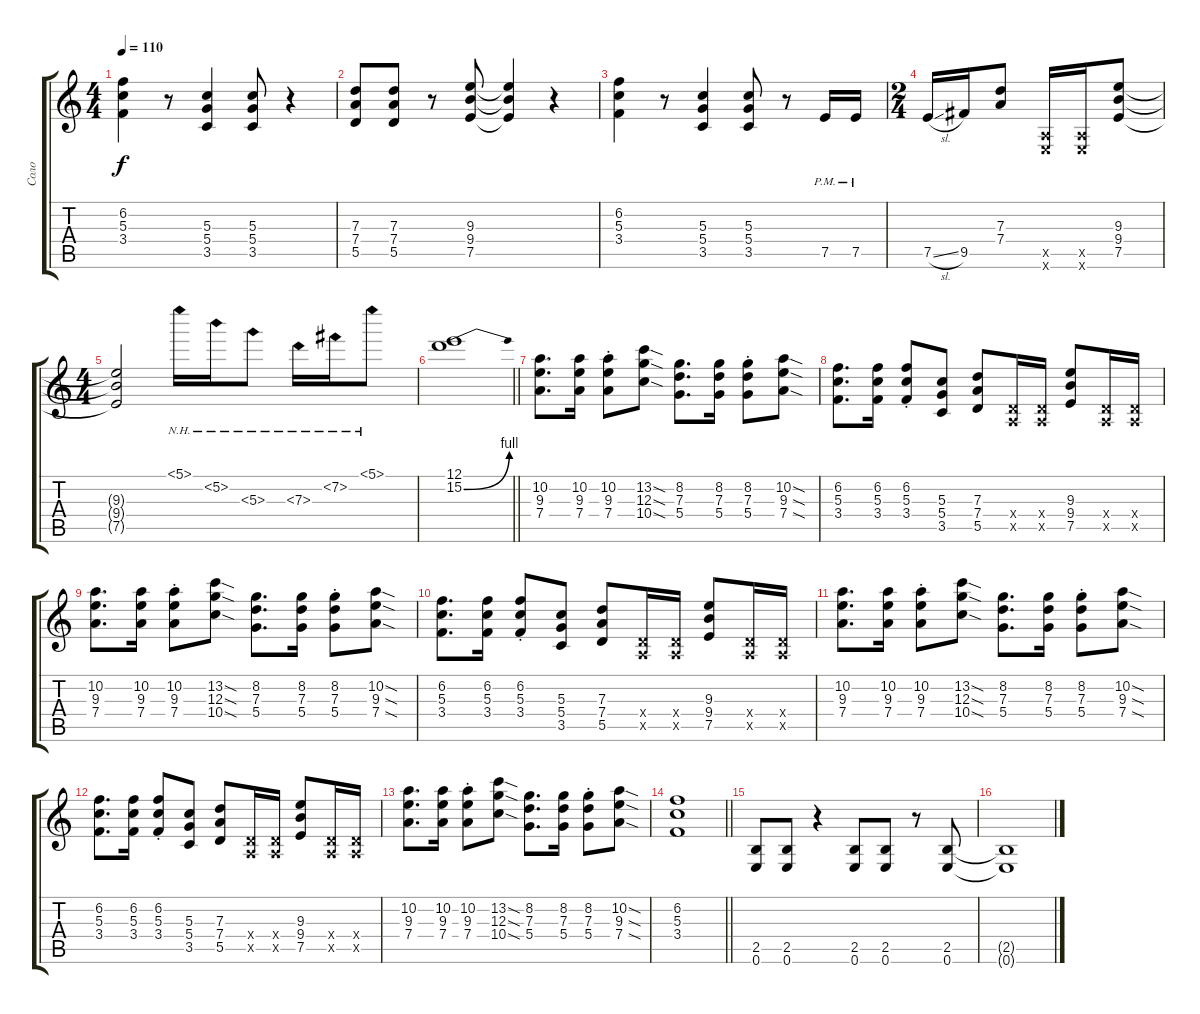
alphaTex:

\track (" Соло " " Соло ") {instrument distortionguitar}
\staff {score tabs}
\tuning (E4 B3 G3 D3 A2 E2) {hide}
\ts (4 4)
\tempo 110
\clef g2
\ks c
(6.2 5.3 3.4).4{dy f} r.8 (5.3 5.4 3.5).4 (5.3 5.4 3.5).8 r.4 |
(7.3 7.4 5.5).8 (7.3 7.4 5.5).8 r.8 (9.3 9.4 7.5).8 (9.3{t} 9.4{t} 7.5{t}).4 r.4 |
(6.2 5.3 3.4).4 r.8 (5.3 5.4 3.5).4 (5.3 5.4 3.5).8 r.8 7.5{pm}.16 7.5{pm}.16 |
\ts (2 4)
7.5{sl}.16 9.5.16 (7.3 7.4).8 (0.5{x} 0.6{x}).16 (0.5{x} 0.6{x}).16 (9.3 9.4 7.5).8 |
\ts (4 4)
(9.3{t} 9.4{t} 7.5{t}).2 5.1{nh}.16 5.2{nh}.16 5.3{nh}.8 7.3{nh}.16 7.2{nh}.16 5.1{nh}.8 |
\barLineRight lightlight
(12.1 15.2{be (bend 0 0 60 4)}).1 |
(10.2 9.3 7.4).8{d} (10.2 9.3 7.4).16 (10.2{st} 9.3{st} 7.4{st}).8 (13.2{sod} 12.3{sod} 10.4{sod}).8 (8.2 7.3 5.4).8{d} (8.2 7.3 5.4).16 (8.2{st} 7.3{st} 5.4{st}).8 (10.2{sod} 9.3{sod} 7.4{sod}).8 |
(6.2 5.3 3.4).8{d} (6.2 5.3 3.4).16 (6.2{st} 5.3{st} 3.4{st}).8 (5.3 5.4 3.5).8 (7.3 7.4 5.5).8 (0.4{x} 0.5{x}).16 (0.4{x} 0.5{x}).16 (9.3 9.4 7.5).8 (0.4{x} 0.5{x}).16 (0.4{x} 0.5{x}).16 |
(10.2 9.3 7.4).8{d} (10.2 9.3 7.4).16 (10.2{st} 9.3{st} 7.4{st}).8 (13.2{sod} 12.3{sod} 10.4{sod}).8 (8.2 7.3 5.4).8{d} (8.2 7.3 5.4).16 (8.2{st} 7.3{st} 5.4{st}).8 (10.2{sod} 9.3{sod} 7.4{sod}).8 |
(6.2 5.3 3.4).8{d} (6.2 5.3 3.4).16 (6.2{st} 5.3{st} 3.4{st}).8 (5.3 5.4 3.5).8 (7.3 7.4 5.5).8 (0.4{x} 0.5{x}).16 (0.4{x} 0.5{x}).16 (9.3 9.4 7.5).8 (0.4{x} 0.5{x}).16 (0.4{x} 0.5{x}).16 |
(10.2 9.3 7.4).8{d} (10.2 9.3 7.4).16 (10.2{st} 9.3{st} 7.4{st}).8 (13.2{sod} 12.3{sod} 10.4{sod}).8 (8.2 7.3 5.4).8{d} (8.2 7.3 5.4).16 (8.2{st} 7.3{st} 5.4{st}).8 (10.2{sod} 9.3{sod} 7.4{sod}).8 |
(6.2 5.3 3.4).8{d} (6.2 5.3 3.4).16 (6.2{st} 5.3{st} 3.4{st}).8 (5.3 5.4 3.5).8 (7.3 7.4 5.5).8 (0.4{x} 0.5{x}).16 (0.4{x} 0.5{x}).16 (9.3 9.4 7.5).8 (0.4{x} 0.5{x}).16 (0.4{x} 0.5{x}).16 |
(10.2 9.3 7.4).8{d} (10.2 9.3 7.4).16 (10.2{st} 9.3{st} 7.4{st}).8 (13.2{sod} 12.3{sod} 10.4{sod}).8 (8.2 7.3 5.4).8{d} (8.2 7.3 5.4).16 (8.2{st} 7.3{st} 5.4{st}).8 (10.2{sod} 9.3{sod} 7.4{sod}).8 |
\barLineRight lightlight
(6.2 5.3 3.4).1 |
(2.5 0.6).8 (2.5 0.6).8 r.4 (2.5 0.6).8 (2.5 0.6).8 r.8 (2.5 0.6).8 |
(2.5{t} 0.6{t}).1
